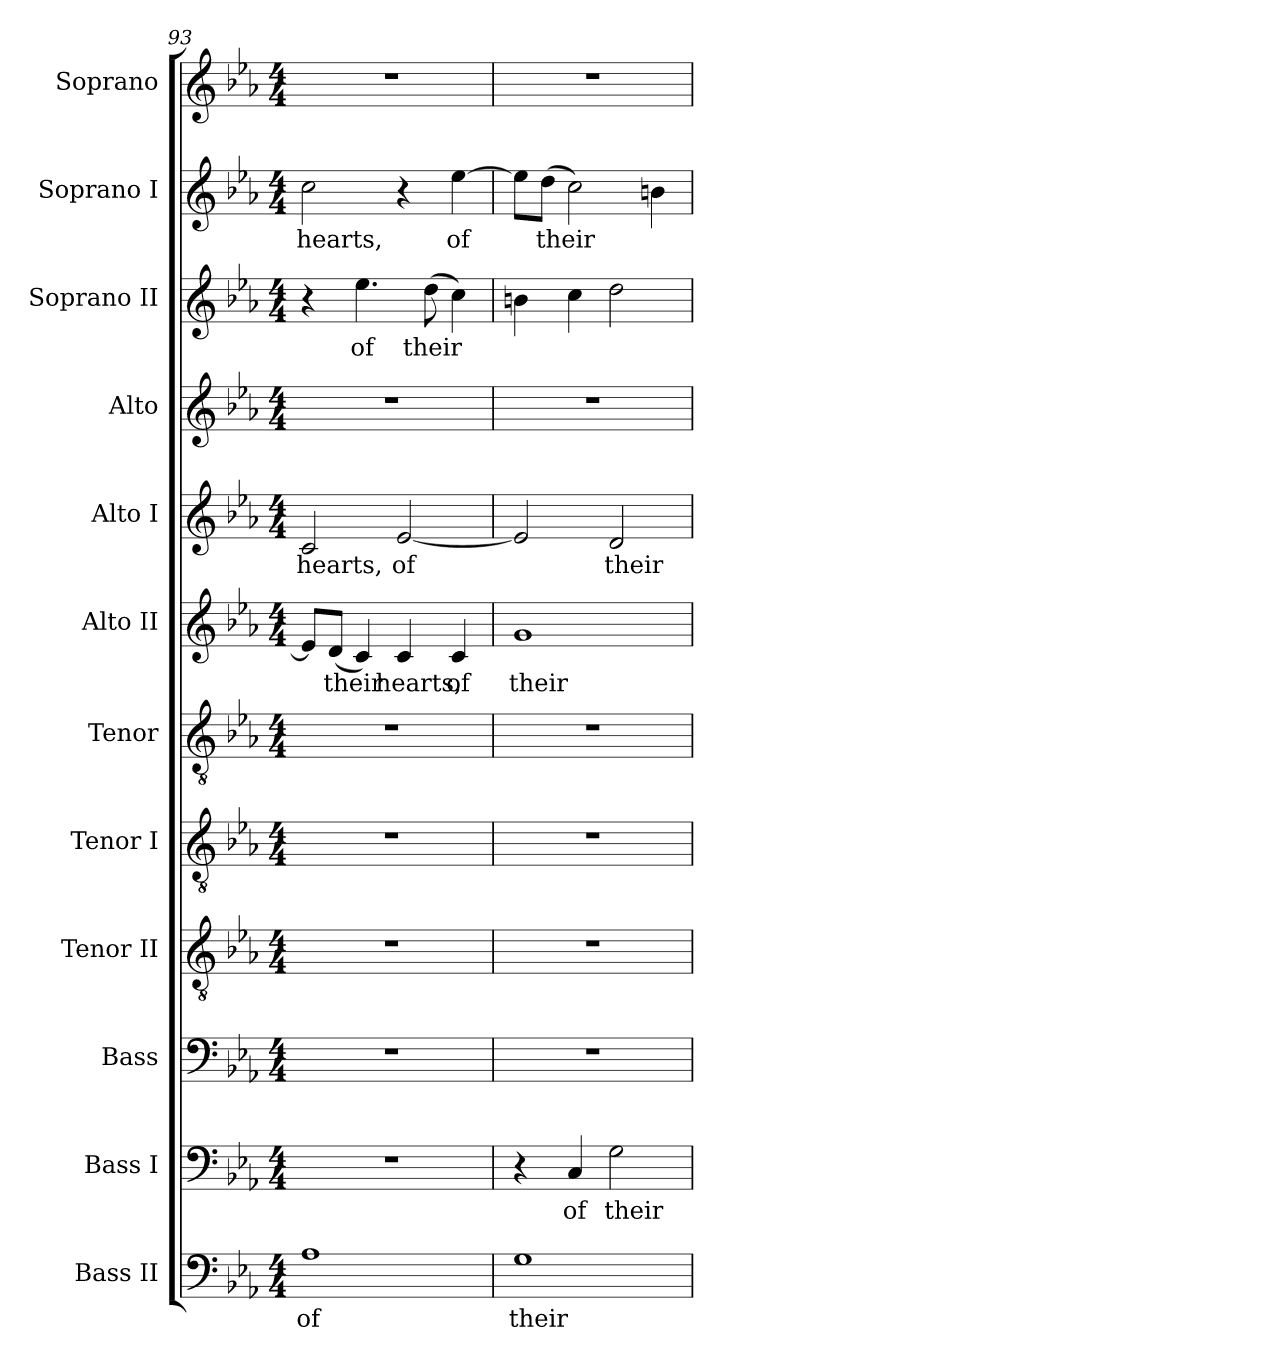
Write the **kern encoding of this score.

**kern	**text	**kern	**text	**kern	**kern	**kern	**kern	**kern	**text	**kern	**text	**kern	**kern	**text	**kern	**text	**kern
*part12	*part12	*part11	*part11	*part10	*part9	*part8	*part7	*part6	*part6	*part5	*part5	*part4	*part3	*part3	*part2	*part2	*part1
*staff12	*staff12	*staff11	*staff11	*staff10	*staff9	*staff8	*staff7	*staff6	*staff6	*staff5	*staff5	*staff4	*staff3	*staff3	*staff2	*staff2	*staff1
*I"Bass II	*	*I"Bass I	*	*I"Bass	*I"Tenor II	*I"Tenor I	*I"Tenor	*I"Alto II	*	*I"Alto I	*	*I"Alto	*I"Soprano II	*	*I"Soprano I	*	*I"Soprano
*I'BII	*	*I'BI	*	*I'B	*I'TII	*I'TI	*I'T	*I'AII	*	*I'AI	*	*I'A	*I'SII	*	*I'SI	*	*I'S
*clefF4	*	*clefF4	*	*clefF4	*clefGv2	*clefGv2	*clefGv2	*clefG2	*	*clefG2	*	*clefG2	*clefG2	*	*clefG2	*	*clefG2
*ITrd7c12	*	*	*	*ITrd7c12	*ITrd7c12	*ITrd7c12	*ITrd7c12	*	*	*	*	*	*	*	*	*	*
*k[b-e-a-]	*	*k[b-e-a-]	*	*k[b-e-a-]	*k[b-e-a-]	*k[b-e-a-]	*k[b-e-a-]	*k[b-e-a-]	*	*k[b-e-a-]	*	*k[b-e-a-]	*k[b-e-a-]	*	*k[b-e-a-]	*	*k[b-e-a-]
*E-:	*	*E-:	*	*E-:	*E-:	*E-:	*E-:	*E-:	*	*E-:	*	*E-:	*E-:	*	*E-:	*	*E-:
*M4/4	*	*M4/4	*	*M4/4	*M4/4	*M4/4	*M4/4	*M4/4	*	*M4/4	*	*M4/4	*M4/4	*	*M4/4	*	*M4/4
=93	=93	=93	=93	=93	=93	=93	=93	=93	=93	=93	=93	=93	=93	=93	=93	=93	=93
!	!LO:LY:b:color=#000000	!	!	!	!	!	!	!	!	!	!	!	!	!	!	!	!
!	!	!	!	!	!	!	!	!	!	!	!LO:LY:b:color=#000000	!	!	!	!	!	!
!	!	!	!	!	!	!	!	!	!	!	!	!	!	!	!	!LO:LY:b:color=#000000	!
1AA-i	of	1r	.	1r	1r	1r	1r	8e-i/L]	.	2ci/	hearts,	1r	4r	.	2cci\	hearts,	1r
!	!	!	!	!	!	!	!	!	!LO:LY:b:color=#000000	!	!	!	!	!	!	!	!
.	.	.	.	.	.	.	.	(8di/J	their	.	.	.	.	.	.	.	.
!	!	!	!	!	!	!	!	!	!	!	!	!	!	!LO:LY:b:color=#000000	!	!	!
.	.	.	.	.	.	.	.	4ci/)	.	.	.	.	4.ee-i\	of	.	.	.
!	!	!	!	!	!	!	!	!	!LO:LY:b:color=#000000	!	!	!	!	!	!	!	!
!	!	!	!	!	!	!	!	!	!	!	!LO:LY:b:color=#000000	!	!	!	!	!	!
.	.	.	.	.	.	.	.	4ci/	hearts,	[<2e-i/	of	.	.	.	4r	.	.
!	!	!	!	!	!	!	!	!	!	!	!	!	!	!LO:LY:b:color=#000000	!	!	!
.	.	.	.	.	.	.	.	.	.	.	.	.	(8ddi\	their	.	.	.
!	!	!	!	!	!	!	!	!	!LO:LY:b:color=#000000	!	!	!	!	!	!	!	!
!	!	!	!	!	!	!	!	!	!	!	!	!	!	!	!	!LO:LY:b:color=#000000	!
.	.	.	.	.	.	.	.	4ci/	of	.	.	.	4cci\)	.	[>4ee-i\	of	.
!!LO:LB:g=z
=94	=94	=94	=94	=94	=94	=94	=94	=94	=94	=94	=94	=94	=94	=94	=94	=94	=94
!	!LO:LY:b:color=#000000	!	!	!	!	!	!	!	!	!	!	!	!	!	!	!	!
!	!	!	!	!	!	!	!	!	!LO:LY:b:color=#000000	!	!	!	!	!	!	!	!
1GGi	their	4r	.	1r	1r	1r	1r	1gi	their	2e-i/]	.	1r	4bni\	.	8ee-i\L]	.	1r
!	!	!	!	!	!	!	!	!	!	!	!	!	!	!	!	!LO:LY:b:color=#000000	!
.	.	.	.	.	.	.	.	.	.	.	.	.	.	.	(8ddi\J	their	.
!	!	!	!LO:LY:b:color=#000000	!	!	!	!	!	!	!	!	!	!	!	!	!	!
.	.	4Ci/	of	.	.	.	.	.	.	.	.	.	4cci\	.	2cci\)	.	.
!	!	!	!LO:LY:b:color=#000000	!	!	!	!	!	!	!	!	!	!	!	!	!	!
!	!	!	!	!	!	!	!	!	!	!	!LO:LY:b:color=#000000	!	!	!	!	!	!
.	.	2Gi\	their	.	.	.	.	.	.	2di/	their	.	2ddi\	.	.	.	.
.	.	.	.	.	.	.	.	.	.	.	.	.	.	.	4bni\	.	.
=	=	=	=	=	=	=	=	=	=	=	=	=	=	=	=	=	=
*-	*-	*-	*-	*-	*-	*-	*-	*-	*-	*-	*-	*-	*-	*-	*-	*-	*-
